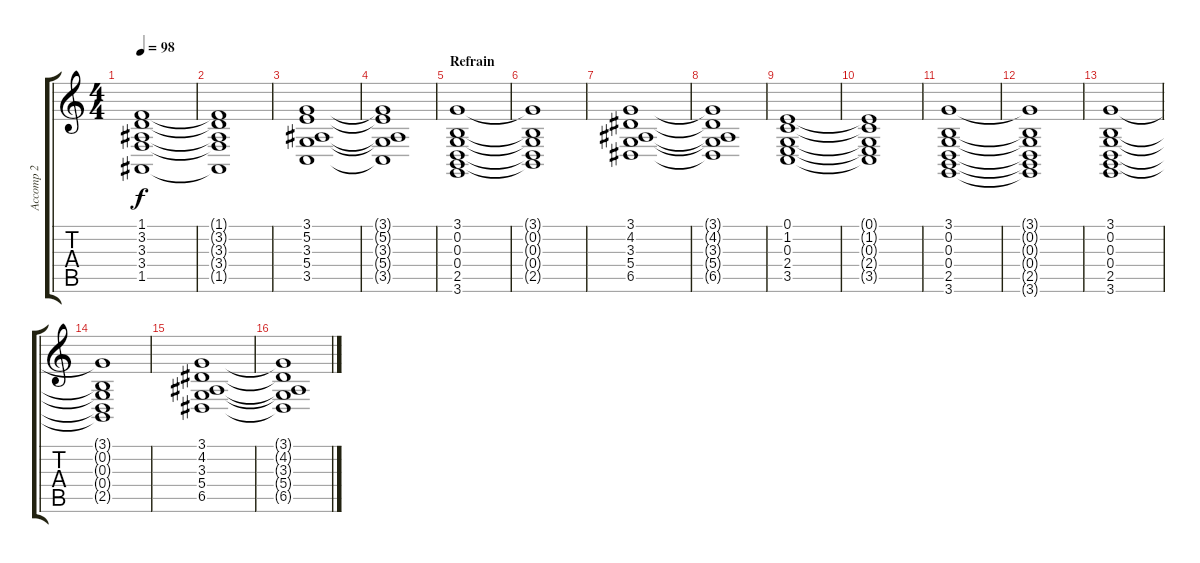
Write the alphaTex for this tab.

\track ("Accomp 2" "Accomp 2") {instrument synthstrings2}
\staff {score tabs}
\tuning (E4 B3 G3 D3 A2 E2) {hide}
\ts (4 4)
\tempo 98
\clef g2
\ks c
(1.1 3.2 3.3 3.4 1.5).1{dy f} |
(1.1{t} 3.2{t} 3.3{t} 3.4{t} 1.5{t}).1 |
(3.1 5.2 3.3 5.4 3.5).1 |
(3.1{t} 5.2{t} 3.3{t} 5.4{t} 3.5{t}).1 |
\section ("" "Refrain")
(3.1 0.2 0.3 0.4 2.5 3.6).1 |
(3.1{t} 0.2{t} 0.3{t} 0.4{t} 2.5{t}).1 |
(3.1 4.2 3.3 5.4 6.5).1 |
(3.1{t} 4.2{t} 3.3{t} 5.4{t} 6.5{t}).1 |
(0.1 1.2 0.3 2.4 3.5).1 |
(0.1{t} 1.2{t} 0.3{t} 2.4{t} 3.5{t}).1 |
(3.1 0.2 0.3 0.4 2.5 3.6).1 |
(3.1{t} 0.2{t} 0.3{t} 0.4{t} 2.5{t} 3.6{t}).1 |
(3.1 0.2 0.3 0.4 2.5 3.6).1 |
(3.1{t} 0.2{t} 0.3{t} 0.4{t} 2.5{t}).1 |
(3.1 4.2 3.3 5.4 6.5).1 |
(3.1{t} 4.2{t} 3.3{t} 5.4{t} 6.5{t}).1
